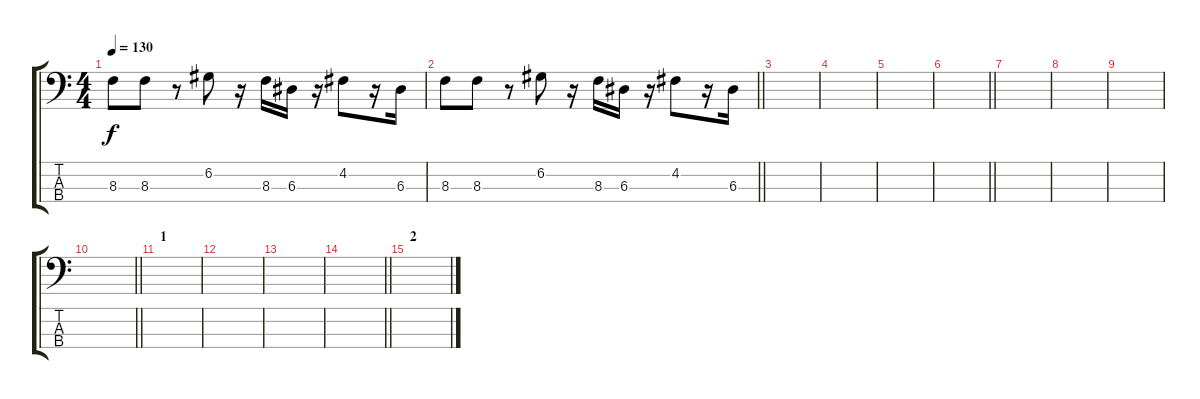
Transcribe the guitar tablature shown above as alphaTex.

\track "" {instrument electricbassfinger}
\staff {score tabs}
\tuning (G2 D2 A1 E1) {hide}
\ts (4 4)
\tempo 130
\clef f4
\ks c
8.3.8{dy f} 8.3.8 r.8 6.2.8 r.16 8.3.16 6.3.16 r.16 4.2.8 r.16 6.3.16 |
\barLineRight lightlight
8.3.8 8.3.8 r.8 6.2.8 r.16 8.3.16 6.3.16 r.16 4.2.8 r.16 6.3.16 |
\section ("" "")
|
|
|
\barLineRight lightlight
|
\section ("" "")
|
|
|
\barLineRight lightlight
|
\section ("" "1")
|
|
|
\barLineRight lightlight
|
\section ("" "2")
